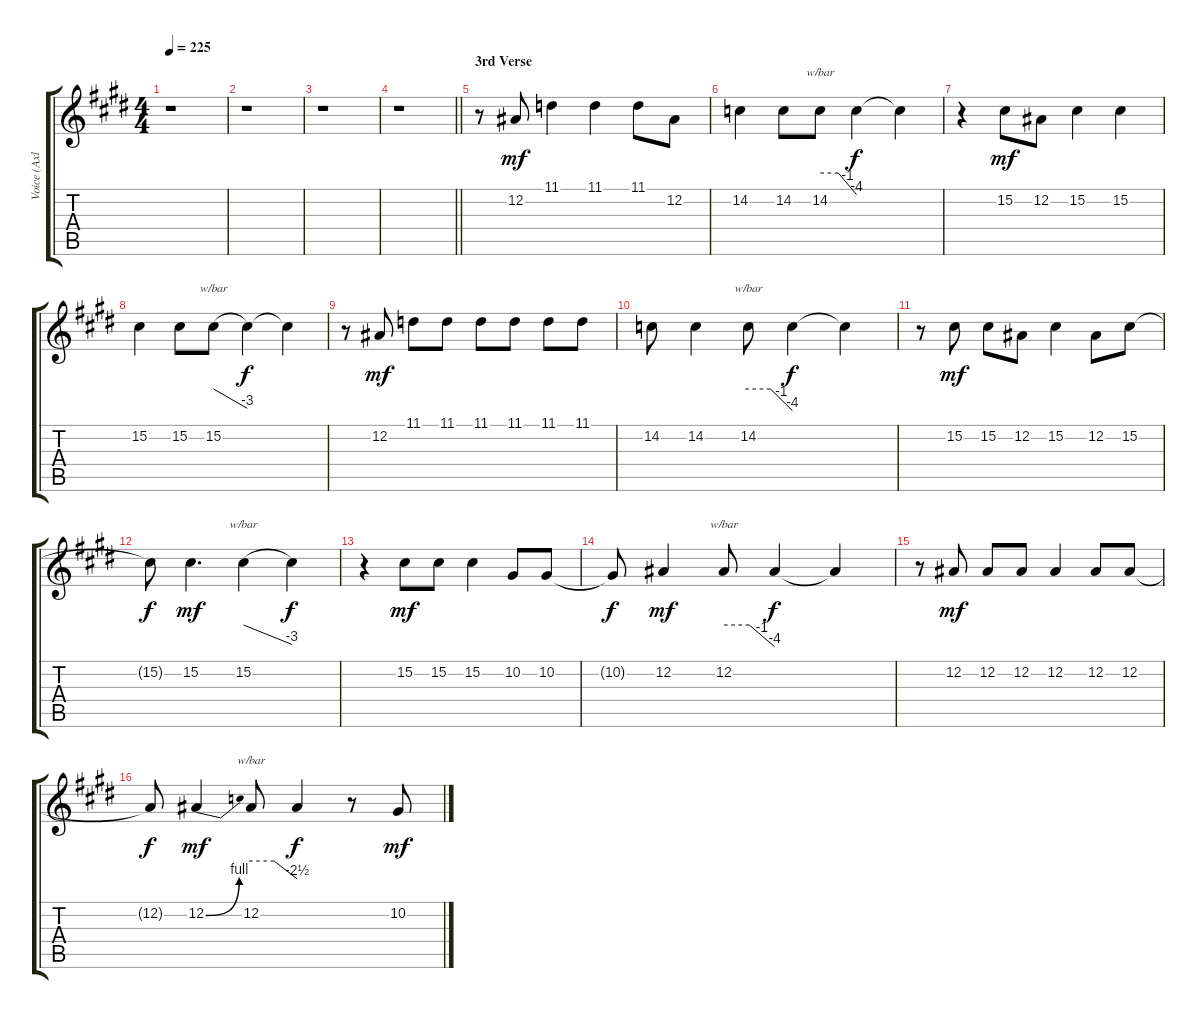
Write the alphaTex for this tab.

\track ("Voice (Axl)" "Voice (Axl") {instrument lead2sawtooth}
\staff {score tabs}
\tuning (Eb4 Bb3 Gb3 Db3 Ab2 Eb2) {hide}
\ts (4 4)
\tempo 225
\clef g2
\ks e
r.1{dy f} |
r.1 |
r.1 |
\barLineRight lightlight
r.1 |
\section ("" "3rd Verse")
r.8 12.2.8{dy mf} 11.1.4 11.1.4 11.1.8 12.2.8 |
14.2.4 14.2.8 14.2.8{tbe (custom default 0 0 30 0 45 -4 60 -16)} 14.2{t}.4{dy f} 14.2{t}.4 |
r.4 15.2.8{dy mf} 12.2.8 15.2.4 15.2.4 |
15.2.4 15.2.8 15.2.8{tbe (dive default 0 0 60 -12)} 15.2{t}.4{dy f} 15.2{t}.4 |
r.8 12.2.8{dy mf} 11.1.8 11.1.8 11.1.8 11.1.8 11.1.8 11.1.8 |
14.2.8 14.2.4 14.2.8{tbe (custom default 0 0 30 0 45 -4 60 -16)} 14.2{t}.4{dy f} 14.2{t}.4 |
r.8 15.2.8{dy mf} 15.2.8 12.2.8 15.2.4 12.2.8 15.2.8 |
15.2{t}.8{dy f} 15.2.4{d dy mf} 15.2.4{tbe (dive default 0 0 60 -12)} 15.2{t}.4{dy f} |
r.4 15.2.8{dy mf} 15.2.8 15.2.4 10.2.8 10.2.8 |
10.2{t}.8{dy f} 12.2.4{dy mf} 12.2.8{tbe (custom default 0 0 30 0 45 -4 60 -16)} 12.2{t}.4{dy f} 12.2{t}.4 |
r.8 12.2.8{dy mf} 12.2.8 12.2.8 12.2.4 12.2.8 12.2.8 |
12.2{t}.8{dy f} 12.2{be (bend 0 0 60 4)}.4{dy mf} 12.2.8{tbe (custom default 0 0 30 0 60 -10)} 12.2{t}.4{dy f} r.8 10.2.8{dy mf}
